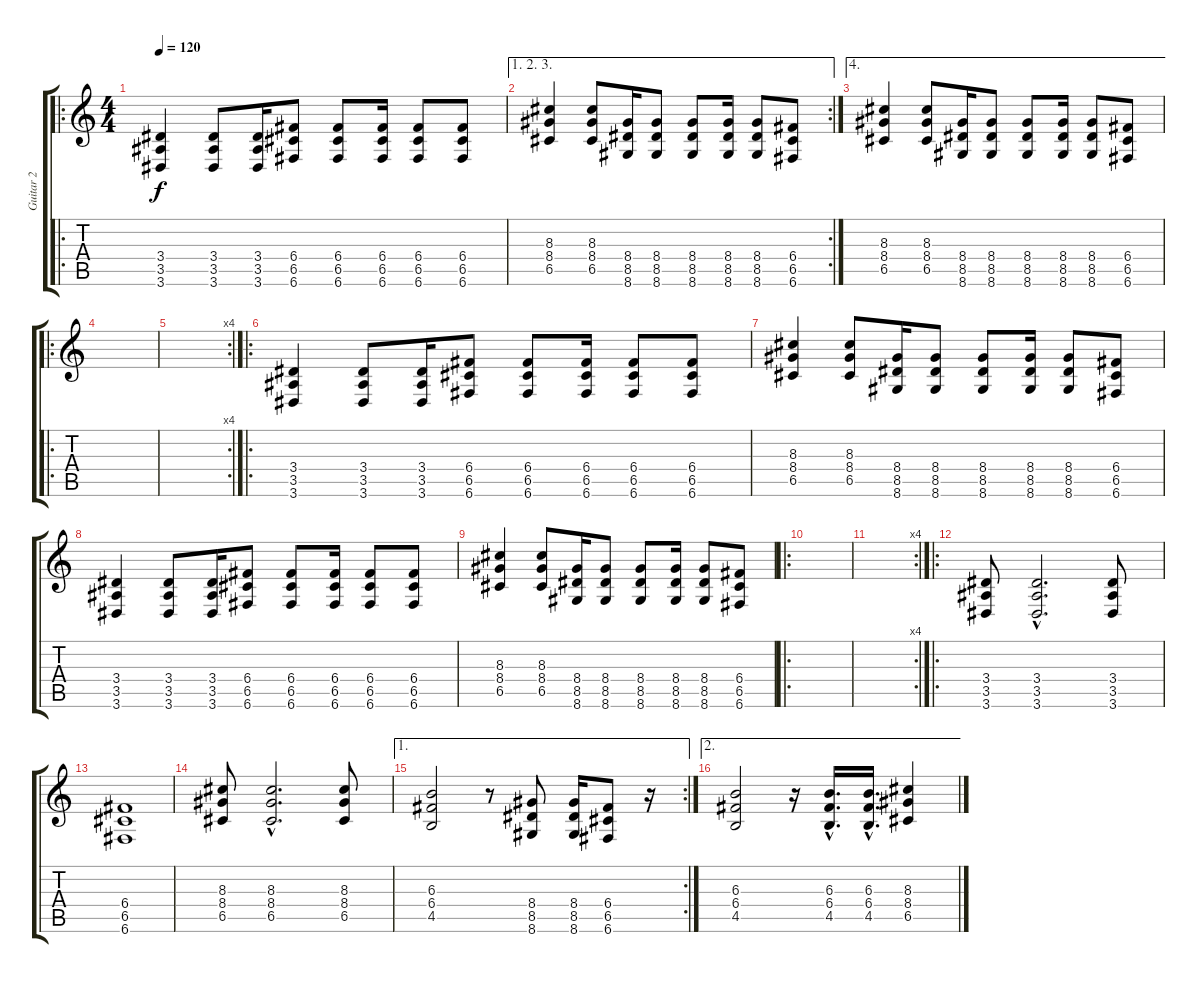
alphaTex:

\track ("Guitar 2" "Guitar 2") {instrument overdrivenguitar}
\staff {score tabs}
\tuning (D4 A3 F3 C3 G2 C2) {hide}
\ro
\ts (4 4)
\tempo 120
\clef g2
\ks c
(3.4 3.5 3.6).4{dy f instrument overdrivenguitar} (3.4 3.5 3.6).8 (3.4 3.5 3.6).16 (6.4 6.5 6.6).8 (6.4 6.5 6.6).8 (6.4 6.5 6.6).16 (6.4 6.5 6.6).8 (6.4 6.5 6.6).8 |
\ae (1 2 3)
\rc 2
(8.3 8.4 6.5).4 (8.3 8.4 6.5).8 (8.4 8.5 8.6).16 (8.4 8.5 8.6).8 (8.4 8.5 8.6).8 (8.4 8.5 8.6).16 (8.4 8.5 8.6).8 (6.4 6.5 6.6).8 |
\ae 4
(8.3 8.4 6.5).4 (8.3 8.4 6.5).8 (8.4 8.5 8.6).16 (8.4 8.5 8.6).8 (8.4 8.5 8.6).8 (8.4 8.5 8.6).16 (8.4 8.5 8.6).8 (6.4 6.5 6.6).8 |
\ro
|
\rc 4
|
\ro
(3.4 3.5 3.6).4 (3.4 3.5 3.6).8 (3.4 3.5 3.6).16 (6.4 6.5 6.6).8 (6.4 6.5 6.6).8 (6.4 6.5 6.6).16 (6.4 6.5 6.6).8 (6.4 6.5 6.6).8 |
(8.3 8.4 6.5).4 (8.3 8.4 6.5).8 (8.4 8.5 8.6).16 (8.4 8.5 8.6).8 (8.4 8.5 8.6).8 (8.4 8.5 8.6).16 (8.4 8.5 8.6).8 (6.4 6.5 6.6).8 |
(3.4 3.5 3.6).4 (3.4 3.5 3.6).8 (3.4 3.5 3.6).16 (6.4 6.5 6.6).8 (6.4 6.5 6.6).8 (6.4 6.5 6.6).16 (6.4 6.5 6.6).8 (6.4 6.5 6.6).8 |
(8.3 8.4 6.5).4 (8.3 8.4 6.5).8 (8.4 8.5 8.6).16 (8.4 8.5 8.6).8 (8.4 8.5 8.6).8 (8.4 8.5 8.6).16 (8.4 8.5 8.6).8 (6.4 6.5 6.6).8 |
\ro
|
\rc 4
|
\ro
(3.4 3.5 3.6).8 (3.4{hac} 3.5{hac} 3.6{hac}).2{d} (3.4 3.5 3.6).8 |
(6.4 6.5 6.6).1 |
(8.3 8.4 6.5).8 (8.3{hac} 8.4{hac} 6.5{hac}).2{d} (8.3 8.4 6.5).8 |
\ae 1
\rc 2
(6.3 6.4 4.5).2 r.8 (8.4 8.5 8.6).8 (8.4 8.5 8.6).16 (6.4 6.5 6.6).8 r.16 |
\ae 2
(6.3 6.4 4.5).2 r.16 (6.3{hac} 6.4{hac} 4.5{hac}).16{d} (6.3{hac} 6.4{hac} 4.5{hac}).16{d} (8.3 8.4 6.5).4
